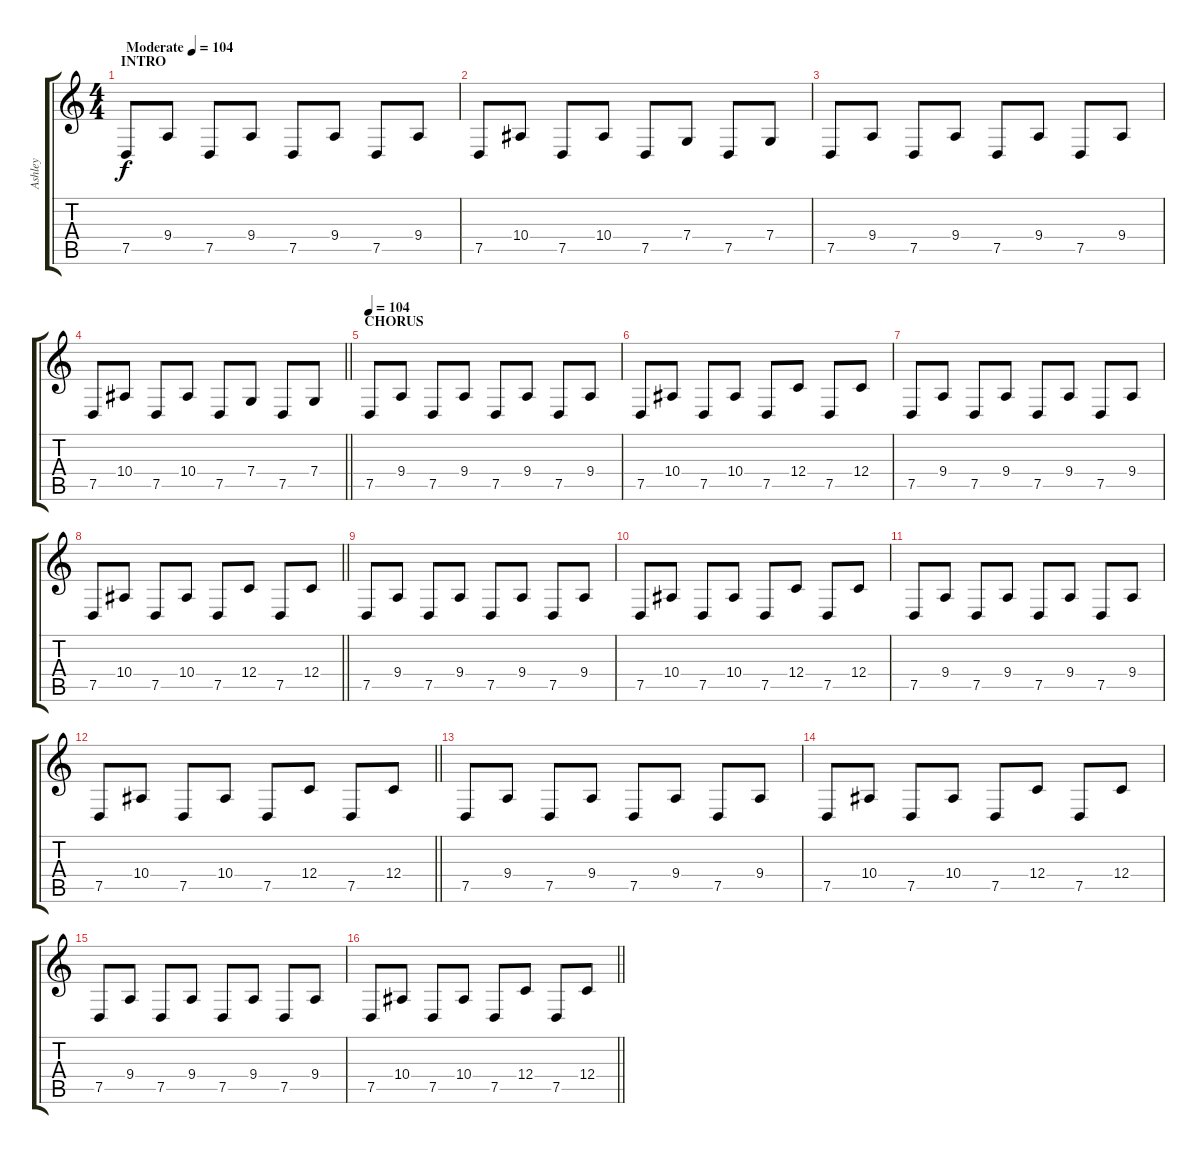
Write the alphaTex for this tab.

\track ("Ashley" "Ashley") {instrument stringensemble1}
\staff {score tabs}
\tuning (D4 A3 F3 C3 G2 D2) {hide}
\ts (4 4)
\section ("" "INTRO")
\tempo (104 "Moderate")
\tempo 100
\tempo (104 "Moderate")
\clef g2
\ks c
7.5.8{dy f volume 8 instrument stringensemble1} 9.4.8 7.5.8 9.4.8 7.5.8 9.4.8 7.5.8 9.4.8 |
7.5.8 10.4.8 7.5.8 10.4.8 7.5.8 7.4.8 7.5.8 7.4.8 |
7.5.8 9.4.8 7.5.8 9.4.8 7.5.8 9.4.8 7.5.8 9.4.8 |
\barLineRight lightlight
7.5.8 10.4.8 7.5.8 10.4.8 7.5.8 7.4.8 7.5.8 7.4.8 |
\section ("" "CHORUS")
\tempo 104
7.5.8{volume 10} 9.4.8 7.5.8 9.4.8 7.5.8 9.4.8 7.5.8 9.4.8 |
7.5.8 10.4.8 7.5.8 10.4.8 7.5.8 12.4.8 7.5.8 12.4.8 |
7.5.8 9.4.8 7.5.8 9.4.8 7.5.8 9.4.8 7.5.8 9.4.8 |
\barLineRight lightlight
7.5.8 10.4.8 7.5.8 10.4.8 7.5.8 12.4.8 7.5.8 12.4.8 |
7.5.8 9.4.8 7.5.8 9.4.8 7.5.8 9.4.8 7.5.8 9.4.8 |
7.5.8 10.4.8 7.5.8 10.4.8 7.5.8 12.4.8 7.5.8 12.4.8 |
7.5.8 9.4.8 7.5.8 9.4.8 7.5.8 9.4.8 7.5.8 9.4.8 |
\barLineRight lightlight
7.5.8 10.4.8 7.5.8 10.4.8 7.5.8 12.4.8 7.5.8 12.4.8 |
7.5.8 9.4.8 7.5.8 9.4.8 7.5.8 9.4.8 7.5.8 9.4.8 |
7.5.8 10.4.8 7.5.8 10.4.8 7.5.8 12.4.8 7.5.8 12.4.8 |
7.5.8 9.4.8 7.5.8 9.4.8 7.5.8 9.4.8 7.5.8 9.4.8 |
\barLineRight lightlight
7.5.8 10.4.8 7.5.8 10.4.8 7.5.8 12.4.8 7.5.8 12.4.8
